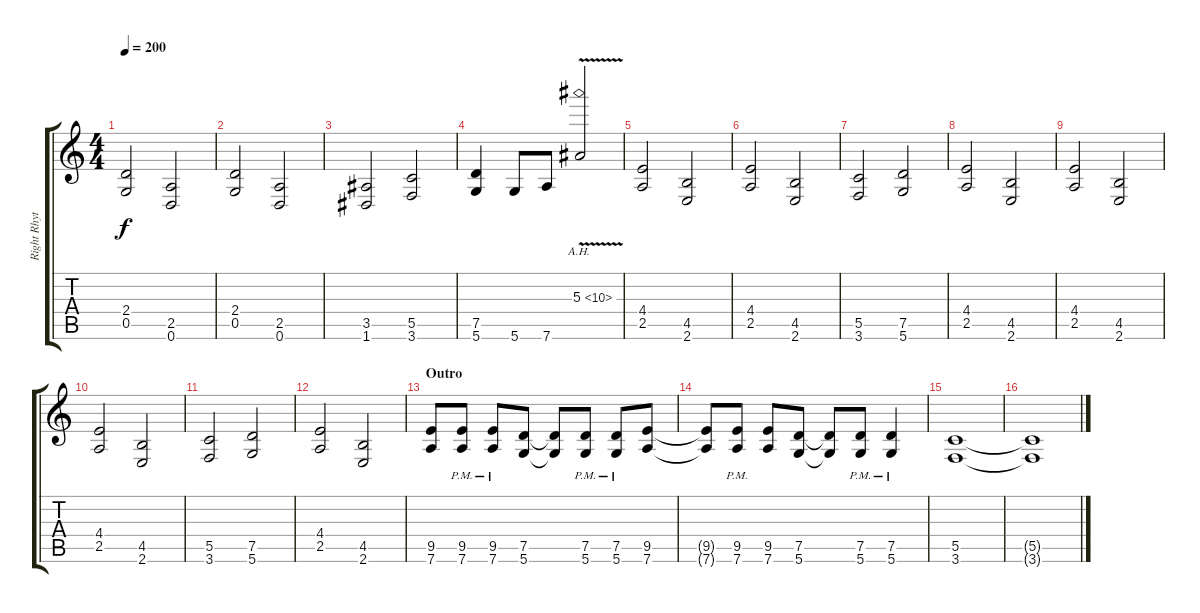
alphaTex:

\track ("Right Rhythm Gtr" "Right Rhyt") {instrument distortionguitar}
\staff {score tabs}
\tuning (D4 A3 F3 C3 G2 D2) {hide}
\ts (4 4)
\tempo 200
\clef g2
\ks c
(2.4 0.5).2{dy f} (2.5 0.6).2 |
(2.4 0.5).2 (2.5 0.6).2 |
(3.5 1.6).2 (5.5 3.6).2 |
(7.5 5.6).4 5.6.8 7.6.8 5.3{ah 5 v}.2 |
(4.4 2.5).2 (4.5 2.6).2 |
(4.4 2.5).2 (4.5 2.6).2 |
(5.5 3.6).2 (7.5 5.6).2 |
(4.4 2.5).2 (4.5 2.6).2 |
(4.4 2.5).2 (4.5 2.6).2 |
(4.4 2.5).2 (4.5 2.6).2 |
(5.5 3.6).2 (7.5 5.6).2 |
(4.4 2.5).2 (4.5 2.6).2 |
\section ("" "Outro")
(9.5 7.6).8 (9.5{pm} 7.6{pm}).8 (9.5{pm} 7.6{pm}).8 (7.5 5.6).8 (7.5{t} 5.6{t}).8 (7.5{pm} 5.6{pm}).8 (7.5{pm} 5.6{pm}).8 (9.5 7.6).8 |
(9.5{t} 7.6{t}).8 (9.5{pm} 7.6{pm}).8 (9.5 7.6).8 (7.5 5.6).8 (7.5{t} 5.6{t}).8 (7.5{pm} 5.6{pm}).8 (7.5{pm} 5.6{pm}).4 |
(5.5 3.6).1 |
(5.5{t} 3.6{t}).1
